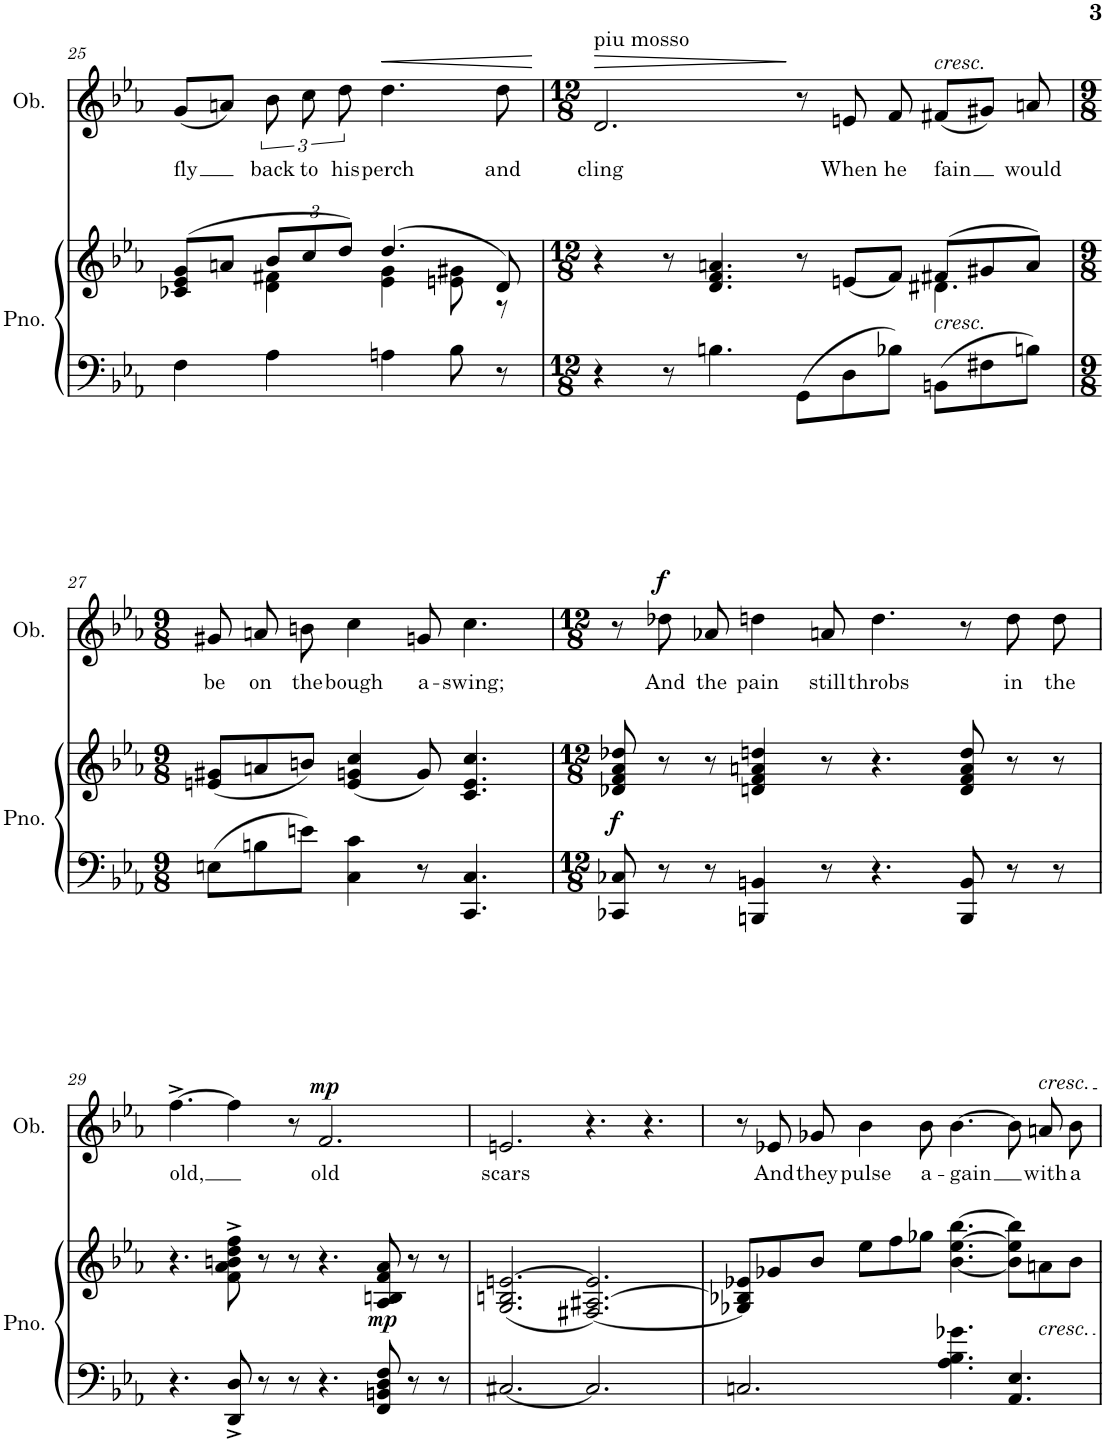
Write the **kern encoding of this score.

**kern	**kern	**dynam	**kern	**text	**dynam
*part2	*part2	*part2	*part1	*part1	*part1
*staff3	*staff2	*staff2/3	*staff1	*staff1	*staff1
*I"Piano	*	*	*I"Oboe	*	*
*I'Pno.	*	*	*I'Ob.	*	*
!!LO:PB:g=z
*clefF4	*clefG2	*	*clefG2	*	*
*k[b-e-a-]	*k[b-e-a-]	*	*k[b-e-a-]	*	*
*M4/4	*M4/4	*	*M4/4	*	*
=25	=25	=25	=25	=25	=25
*	*^	*	*	*	*
!	!	!	!	!	!LO:LY:b	!
4F\	(8c-X/ 8e-/ 8g/L	4ryy	.	(8g/L	fly	.
.	8an/J	.	.	8an/J)	.	.
*	*Xbrackettup	*	*	*	*	*
!	!	!	!	!	!LO:LY:b	!
4A-\	12b-/L	4d\ 4f#X\	.	12b-\	back	.
!	!	!	!	!	!LO:LY:b	!
.	12cc/	.	.	12cc\	to	.
!	!	!	!	!	!LO:LY:b	!
.	12dd/J)	.	.	12dd\	his	.
!	!	!	!	!	!LO:LY:b	!LO:HP:b
4An\	(4.dd/	4e-\ 4g\	.	4.dd\	perch	<
8B-\	.	8en\ 8g#X\	.	.	.	.
!	!	!	!	!	!LO:LY:b	!
8r	8d/)	8r	.	8dd\	and	.
*	*v	*v	*	*	*	*
.	.	.	.	.	[
=26	=26	=26	=26	=26	=26
*M12/8	*M12/8	*	*M12/8	*	*
*	*^	*	*	*	*
!	!	!	!	!LO:TX:a:t=piu mosso	!	!
!	!	!	!	!	!LO:LY:b	!LO:HP:b
4r	4r	8ryy	.	2.d/	cling	>
*	*v	*v	*	*	*	*
8r	8r	.	.	.	.
4.Bn\	4.d/ 4.f/ 4.an/	.	.	.	.
8GG\L	8r	.	8r	.	]
!	!	!	!	!LO:LY:b	!
8D\	(8en/L	.	8en/	When	.
!	!	!	!	!LO:LY:b	!
8B-X\J	8f/J)	.	8f/	he	.
*	*^	*	*	*	*
!	!	!	!	!LO:TX:a:i:t=cresc.	!	!
!	!LO:TX:b:i:t=cresc.	!	!	!	!	!
!	!	!	!	!	!LO:LY:b	!
8BBn\L	(8f#X/L	4.d#X\	.	(8f#X/L	fain	.
8F#X\	8g#X/	.	.	8g#X/J)	.	.
!	!	!	!	!	!LO:LY:b	!
8Bn\J	8a/J)	.	.	8an/	would	.
*	*v	*v	*	*	*	*
!!LO:LB:g=z
=27	=27	=27	=27	=27	=27
*M9/8	*M9/8	*	*M9/8	*	*
!	!	!	!	!LO:LY:b	!
8En\L	(8en/ 8g#X/L	.	8g#X/	be	.
!	!	!	!	!LO:LY:b	!
8Bn\	8an/	.	8an/	on	.
!	!	!	!	!LO:LY:b	!
8en\J	8bn/J)	.	8bn\	the	.
!	!	!	!	!LO:LY:b	!
4C\ 4c\	(4e/ 4gn/ 4cc/	.	4cc\	bough	.
!	!	!	!	!LO:LY:b	!
8r	8g/)	.	8gn/	a-	.
!	!	!	!	!LO:LY:b	!
4.CC/ 4.C/	4.c/ 4.e/ 4.cc/	.	4.cc\	-swing;	.
=28	=28	=28	=28	=28	=28
*M12/8	*M12/8	*	*M12/8	*	*
!	!	!LO:DY:b	!	!	!
8CC-X/ 8C-X/	8d-X/ 8f/ 8a-/ 8dd-X/	f	8r	.	.
!	!	!	!	!LO:LY:b	!LO:DY:a
8r	8r	.	8dd-X\	And	f
!	!	!	!	!LO:LY:b	!
8r	8r	.	8a-X/	the	.
!	!	!	!	!LO:LY:b	!
4BBBn/ 4BBn/	4dn/ 4f/ 4an/ 4ddn/	.	4ddn\	pain	.
!	!	!	!	!LO:LY:b	!
8r	8r	.	8an/	still	.
!	!	!	!	!LO:LY:b	!
4.r	4.r	.	4.dd\	throbs	.
8BBB/ 8BB/	8d/ 8f/ 8a/ 8dd/	.	8r	.	.
!	!	!	!	!LO:LY:b	!
8r	8r	.	8dd\	in	.
!	!	!	!	!LO:LY:b	!
8r	8r	.	8dd\	the	.
!!LO:LB:g=z
=29	=29	=29	=29	=29	=29
!	!	!	!	!LO:LY:b	!
4.r	4.r	.	[4.ff^\	old,	.
8DD/^ 8D/^	8f\^ 8a-\^ 8bn\^ 8dd\^ 8ff\^	.	4ff\]	.	.
8r	8r	.	.	.	.
8r	8r	.	8r	.	.
!	!	!	!	!LO:LY:b	!LO:DY:a
4.r	4.r	.	2.f/	old	mp
!	!	!LO:DY:b	!	!	!
8FF/ 8BBn/ 8D/ 8F/	8A-/ 8Bn/ 8f/ 8a-/	mp	.	.	.
8r	8r	.	.	.	.
8r	8r	.	.	.	.
=30	=30	=30	=30	=30	=30
!	!	!	!	!LO:LY:b	!
[2.C#X/	(2.G/ 2.Bn/ [2.en/	.	2.en/	scars	.
2.C#/]	[2.F#X/ [2.A#X/ 2.e/])	.	4.r	.	.
.	.	.	4.r	.	.
=31	=31	=31	=31	=31	=31
2.Cn/	8G-X/] 8B-X/] 8e-X/L	.	8r	.	.
!	!	!	!	!LO:LY:b	!
.	8g-X/	.	8e-X/	And	.
!	!	!	!	!LO:LY:b	!
.	8b-/J	.	8g-X/	they	.
!	!	!	!	!LO:LY:b	!
.	8ee-\L	.	4b-\	pulse	.
.	8ff\	.	.	.	.
!	!	!	!	!LO:LY:b	!
.	8gg-X\J	.	8b-\	a-	.
!	!	!	!	!LO:LY:b	!
4.A-\ 4.B-\ 4.g-X\	[4.b-\ [4.ee-\ [4.bb-\	.	[4.b-\	-gain	.
4.AA-/ 4.E-/	8b-\] 8ee-\] 8bb-\]L	.	8b-\]	.	.
!	!	!	!LO:TX:a:i:t=cresc.	!	!
!	!LO:TX:b:i:t=cresc.	!	!	!	!
!	!	!	!	!LO:LY:b	!
.	8an\	.	8an/	with	.
!	!	!	!	!LO:LY:b	!
.	8b-\J	.	8b-\	a	.
=	=	=	=	=	=
*-	*-	*-	*-	*-	*-
